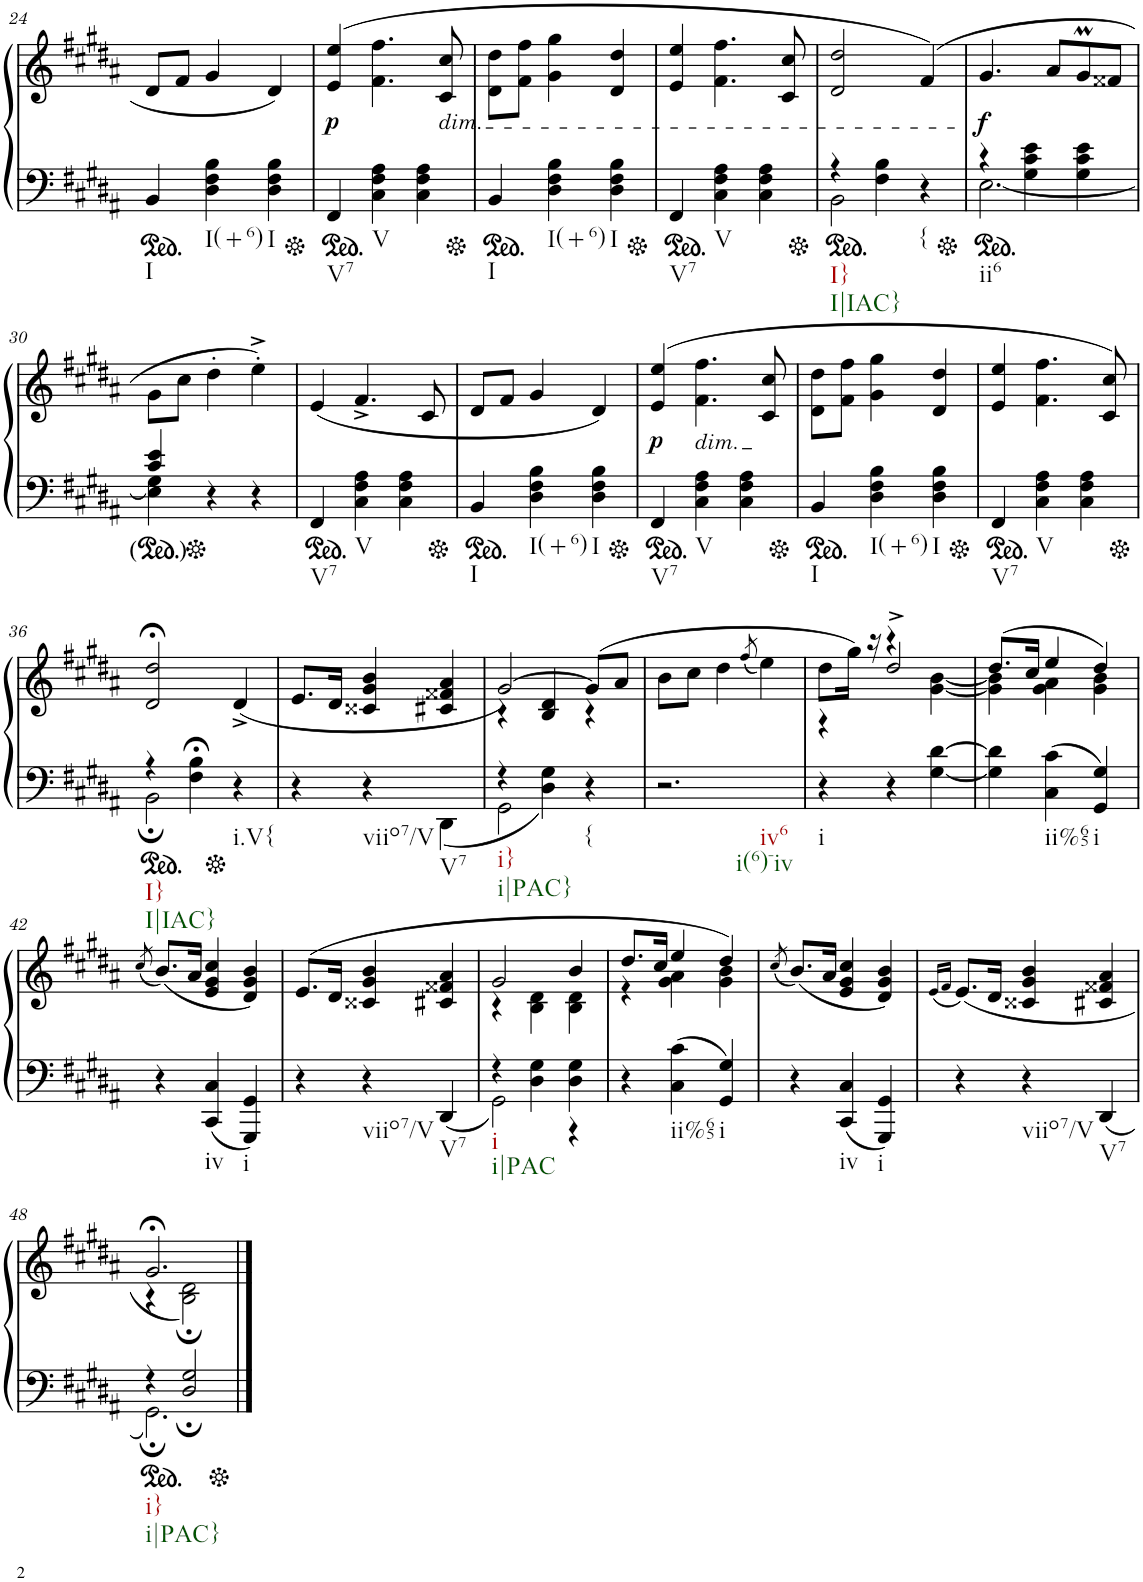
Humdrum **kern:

**kern	**kern	**dynam
*part2	*part1	*part1
*staff2	*staff1	*staff1
*I"Piano	*I"Piano	*
*I'Pno	*I'Pno	*
!!LO:PB:g=z
*clefF4	*clefG2	*
*k[f#c#g#d#a#]	*k[f#c#g#d#a#]	*
*g#:	*g#:	*
*M3/4	*M3/4	*
*ped	*	*
=24	=24	=24
!LO:TX:b:t=I	!	!
4BB/	8d#/L	.
.	8f#/J	.
!LO:TX:b:t=I(+6)	!	!
4D#\ 4F#\ 4B\	4g#/	.
!LO:TX:b:t=I	!	!
4D#\ 4F#\ 4B\	4d#/	.
=25	=25	=25
*Xped	*	*
*ped	*	*
!LO:TX:b:t=V7	!	!
!	!	!LO:DY:b
4FF#/	(4e/ 4ee/	p
!LO:TX:b:t=V	!	!
4C#\ 4F#\ 4A#\	4.f#\ 4.ff#\	.
4C#\ 4F#\ 4A#\	.	.
!	!LO:TX:b:i:t=dim.	!
.	8c#/ 8cc#/	.
=26	=26	=26
*Xped	*	*
*ped	*	*
!LO:TX:b:t=I	!	!
4BB/	8d#\ 8dd#\L	.
.	8f#\ 8ff#\J	.
!LO:TX:b:t=I(+6)	!	!
4D#\ 4F#\ 4B\	4g#\ 4gg#\	.
!LO:TX:b:t=I	!	!
4D#\ 4F#\ 4B\	4d#/ 4dd#/	.
=27	=27	=27
*Xped	*	*
*ped	*	*
!LO:TX:b:t=V7	!	!
4FF#/	4e/ 4ee/	.
!LO:TX:b:t=V	!	!
4C#\ 4F#\ 4A#\	4.f#\ 4.ff#\	.
4C#\ 4F#\ 4A#\	.	.
.	8c#/ 8cc#/	.
=28	=28	=28
*Xped	*	*
*ped	*	*
*^	*	*
!LO:TX:b:t=I}	!	!	!
!LO:TX:b:t=I|IAC}	!	!	!
4r	2BB\	2d#/ 2dd#/	.
4F#\ 4B\	.	.	.
!LO:TX:b:t={	!	!	!
4r	4ryy	(4f#/)	.
=29	=29	=29	=29
*Xped	*	*	*
*ped	*	*	*
!LO:TX:b:t=ii6	!	!	!
!	!	!	!LO:DY:b
4r	[2.E\	4.g#/	f
4G#\ 4c#\ 4e\	.	.	.
.	.	8a#/L	.
4G#\ 4c#\ 4e\	.	8g#M/	.
.	.	8f##X/J	.
!!LO:LB:g=z
=30	=30	=30	=30
4E\] 4G#\	4c#/ 4e/	8g#\L	.
.	.	8cc#\J	.
*Xped	*	*	*
4r	2ryy	4dd#'\	.
4r	.	4ee'^\)	.
*v	*v	*	*
=31	=31	=31
*ped	*	*
!LO:TX:b:t=V7	!	!
4FF#/	(<4e/	.
!LO:TX:b:t=V	!	!
4C#\ 4F#\ 4A#\	4.f#^/	.
4C#\ 4F#\ 4A#\	.	.
.	8c#/	.
=32	=32	=32
*Xped	*	*
*ped	*	*
!LO:TX:b:t=I	!	!
4BB/	8d#/L	.
.	8f#/J	.
!LO:TX:b:t=I(+6)	!	!
4D#\ 4F#\ 4B\	4g#/	.
!LO:TX:b:t=I	!	!
4D#\ 4F#\ 4B\	4d#/)	.
=33	=33	=33
*Xped	*	*
*ped	*	*
!LO:TX:b:t=V7	!	!
!	!	!LO:DY:b
4FF#/	(4e/ 4ee/	p
!	!LO:TX:b:i:t=dim.	!
!LO:TX:b:t=V	!	!
4C#\ 4F#\ 4A#\	4.f#\ 4.ff#\	.
4C#\ 4F#\ 4A#\	.	.
.	8c#/ 8cc#/	.
=34	=34	=34
*Xped	*	*
*ped	*	*
!LO:TX:b:t=I	!	!
4BB/	8d#\ 8dd#\L	.
.	8f#\ 8ff#\J	.
!LO:TX:b:t=I(+6)	!	!
4D#\ 4F#\ 4B\	4g#\ 4gg#\	.
!LO:TX:b:t=I	!	!
4D#\ 4F#\ 4B\	4d#/ 4dd#/	.
=35	=35	=35
*Xped	*	*
*ped	*	*
!LO:TX:b:t=V7	!	!
4FF#/	4e/ 4ee/	.
!LO:TX:b:t=V	!	!
4C#\ 4F#\ 4A#\	4.f#\ 4.ff#\	.
4C#\ 4F#\ 4A#\	.	.
.	8c#/ 8cc#/)	.
!!LO:LB:g=z
=36	=36	=36
*Xped	*	*
*ped	*	*
*^	*	*
!LO:TX:b:t=I}	!	!	!
!LO:TX:b:t=I|IAC}	!	!	!
4r;	2BB\	2d#/;< 2dd#/;<	.
4F#\;< 4B\;<	.	.	.
*Xped	*	*	*
!LO:TX:b:t=i.V{	!	!	!
4r	4ryy	(<4d#^/	.
*v	*v	*	*
=37	=37	=37
4r	8.e/L	.
.	16d#/Jk	.
!LO:TX:b:t=viio7/V	!	!
4r	4c##X/ 4g#/ 4b/	.
!LO:TX:b:t=V7	!	!
(<4DD#\	4c#X/ 4f##X/ 4a#/	.
=38	=38	=38
*^	*^	*
!LO:TX:b:t=i}	!	!	!	!
!LO:TX:b:t=i|PAC}	!	!	!	!
4r	2GG#\	[2g#/)	4r	.
4D#\ 4G#\)	.	.	4B/ 4d#/	.
!LO:TX:b:t={	!	!	!	!
4r	4ryy	(8g#/L]	4r	.
.	.	8a#/J	.	.
*v	*v	*	*	*
*	*v	*v	*
=39	=39	=39
!LO:TX:b:t=iv6	!	!
!LO:TX:b:t=i(6)-iv	!	!
2.r	8b\L	.
.	8cc#\J	.
.	4dd#\	.
.	(8qff#/	.
.	4ee\)	.
=40	=40	=40
*	*^	*
!LO:TX:b:t=i	!	!	!
4r	8dd#\L	4r	.
.	16gg#\Jk)	.	.
.	16r	.	.
4r	4r	2dd#^/	.
[4G#\ [4d#\	[4g#\ [4b\	.	.
=41	=41	=41	=41
4G#\] 4d#\]	(8.dd#/L	4g#\] 4b\]	.
.	16cc#/Jk	.	.
!LO:TX:b:t=ii%65	!	!	!
(4C#\ 4c#\	4ee/	4g#\ 4a#\	.
!LO:TX:b:t=i	!	!	!
4GG#/ 4G#/)	4dd#/)	4g#\ 4b\	.
*	*v	*v	*
!!LO:LB:g=z
=42	=42	=42
.	(8qcc#/	.
4r	(8.b/L)	.
.	16a#/Jk	.
!LO:TX:b:t=iv	!	!
(4CC#/ 4C#/	4e/ 4g#/ 4cc#/	.
!LO:TX:b:t=i	!	!
4GGG#/ 4GG#/)	4d#/ 4g#/ 4b/)	.
=43	=43	=43
4r	(8.e/L	.
.	16d#/Jk	.
!LO:TX:b:t=viio7/V	!	!
4r	4c##X/ 4g#/ 4b/	.
!LO:TX:b:t=V7	!	!
(4DD#/	4c#X/ 4f##X/ 4a#/	.
=44	=44	=44
*^	*^	*
!LO:TX:b:t=i	!	!	!	!
!LO:TX:b:t=i|PAC	!	!	!	!
4r	2GG#\)	2g#/	4r	.
4D#\ 4G#\	.	.	4B\ 4d#\	.
4D#\ 4G#\	4r	4b/	4B\ 4d#\	.
*v	*v	*	*	*
=45	=45	=45	=45
4r	8.dd#/L	4r	.
.	16cc#/Jk	.	.
!LO:TX:b:t=ii%65	!	!	!
(4C#\ 4c#\	4ee/	4g#\ 4a#\	.
!LO:TX:b:t=i	!	!	!
4GG#/ 4G#/)	4dd#/)	4g#\ 4b\	.
*	*v	*v	*
=46	=46	=46
.	(8qcc#/	.
4r	(8.b/L)	.
.	16a#/Jk	.
!LO:TX:b:t=iv	!	!
(4CC#/ 4C#/	4e/ 4g#/ 4cc#/	.
!LO:TX:b:t=i	!	!
4GGG#/ 4GG#/)	4d#/ 4g#/ 4b/)	.
=47	=47	=47
.	(16qe/LL	.
.	16qf#/JJ	.
4r	(8.e/L)	.
.	16d#/Jk	.
!LO:TX:b:t=viio7/V	!	!
4r	4c##X/ 4g#/ 4b/	.
!LO:TX:b:t=V7	!	!
(4DD#/	4c#X/ 4f##X/ 4a#/	.
!!LO:LB:g=z
=48	=48	=48
*ped	*	*
*^	*^	*
!LO:TX:b:t=i}	!	!	!	!
!LO:TX:b:t=i|PAC}	!	!	!	!
4r	2.GG#;\)	2.g#;</	4r	.
2D#/; 2G#/;	.	.	2B\; 2d#\;)	.
*v	*v	*	*	*
*Xped	*	*	*
*	*v	*v	*
==	==	==
*-	*-	*-
